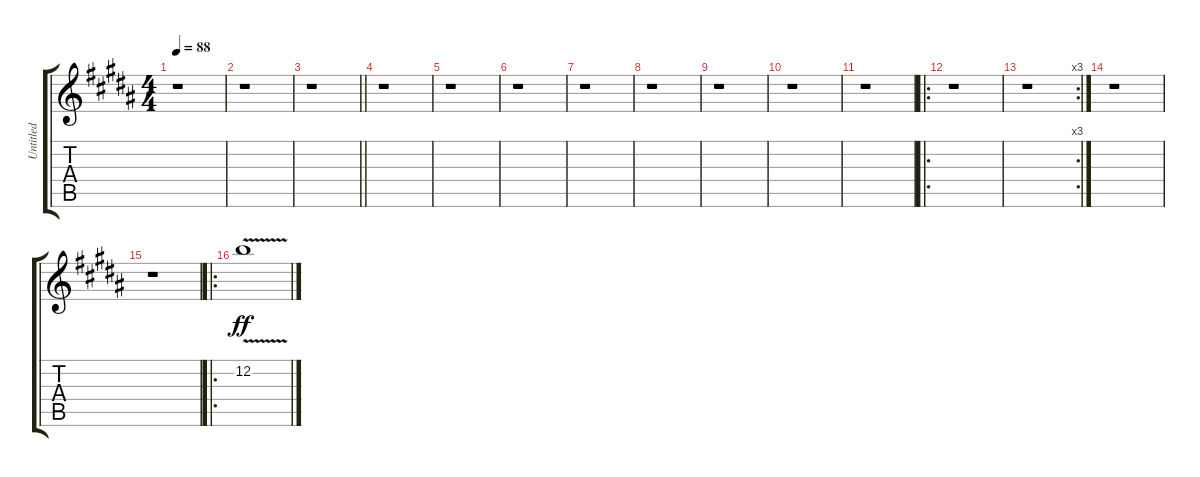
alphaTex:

\track ("Untitled" "Untitled") {instrument distortionguitar}
\staff {score tabs}
\tuning (E4 B3 G3 D3 A2 E2) {hide}
\ts (4 4)
\tempo 88
\clef g2
\ks b
r.1{dy ff} |
\ks g#minor
r.1 |
\barLineRight lightlight
r.1 |
\ks b
r.1 |
\ks g#minor
r.1 |
\ks b
r.1 |
\ks g#minor
r.1 |
\ks b
r.1 |
\ks g#minor
r.1 |
\ks b
r.1 |
\ks g#minor
r.1 |
\ro
\ks b
r.1 |
\rc 3
\ks g#minor
r.1 |
\ks b
r.1 |
\ks g#minor
r.1 |
\ro
\ks b
12.2{v}.1
